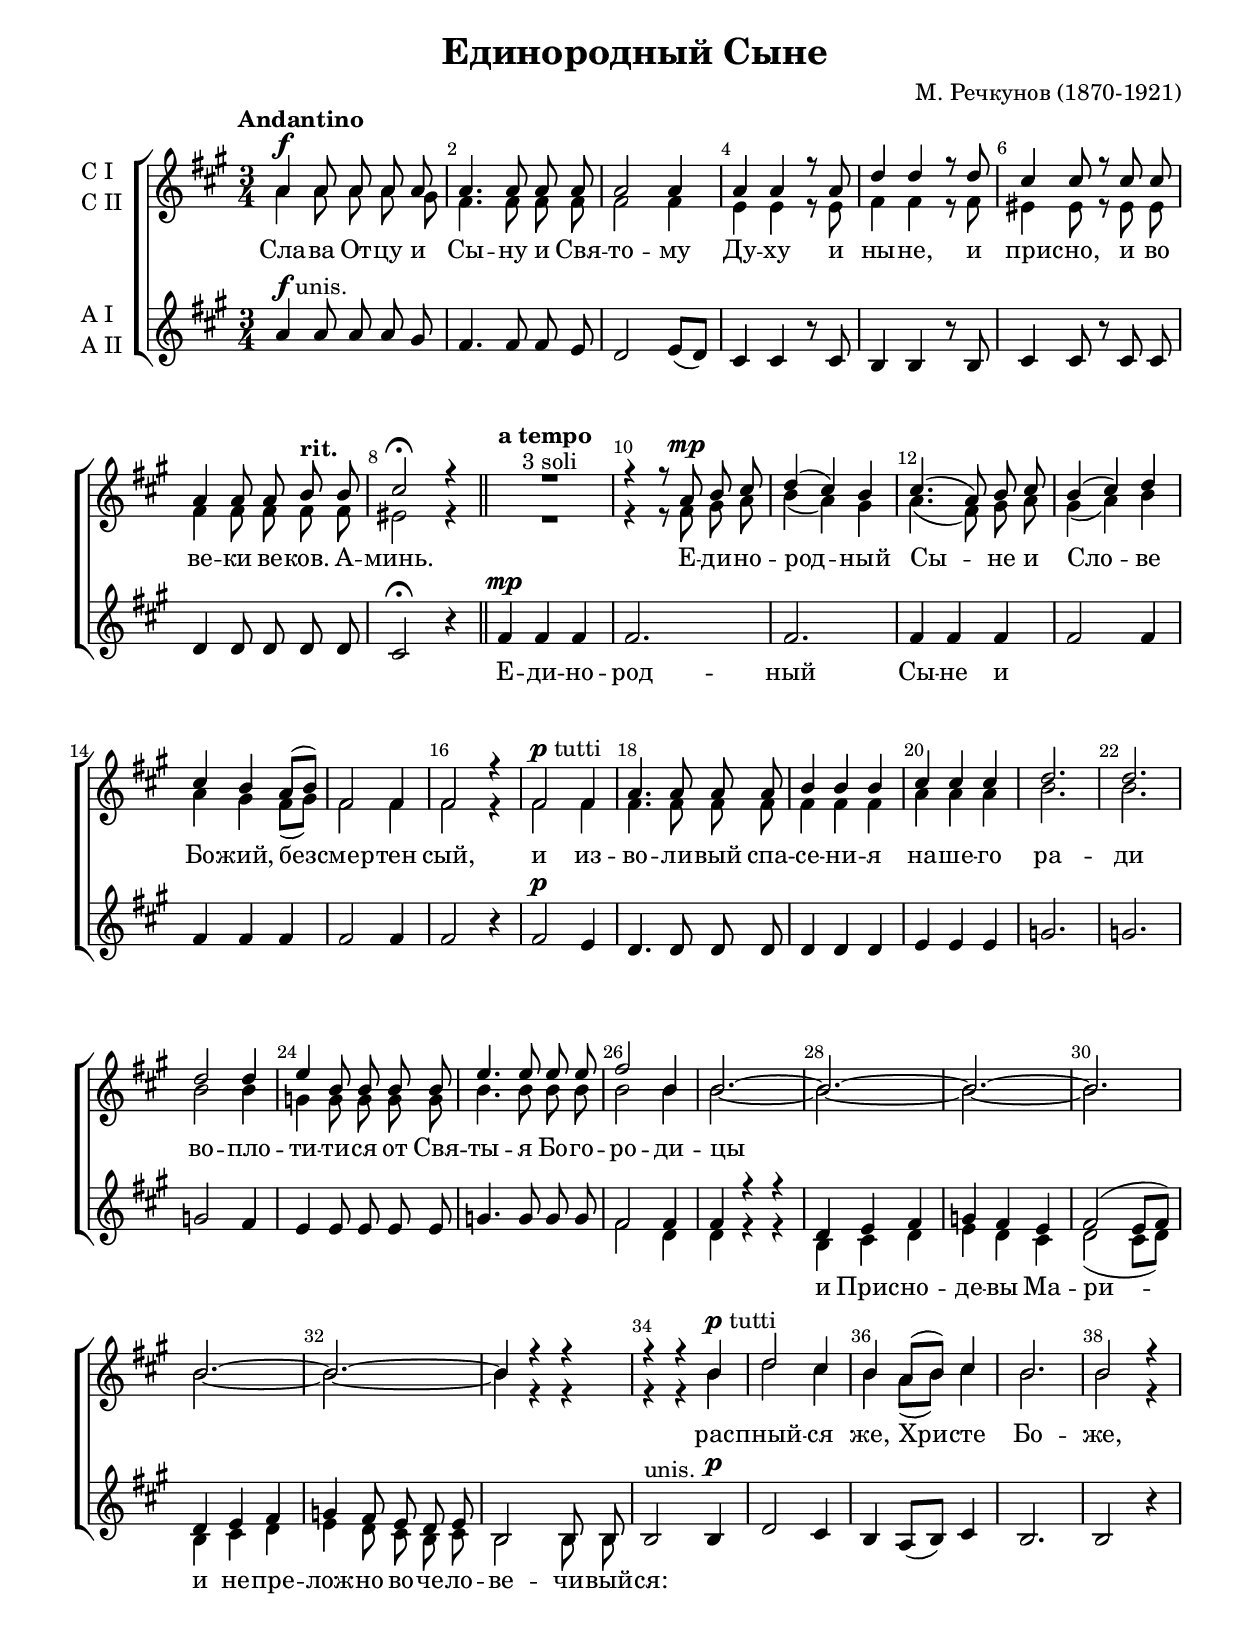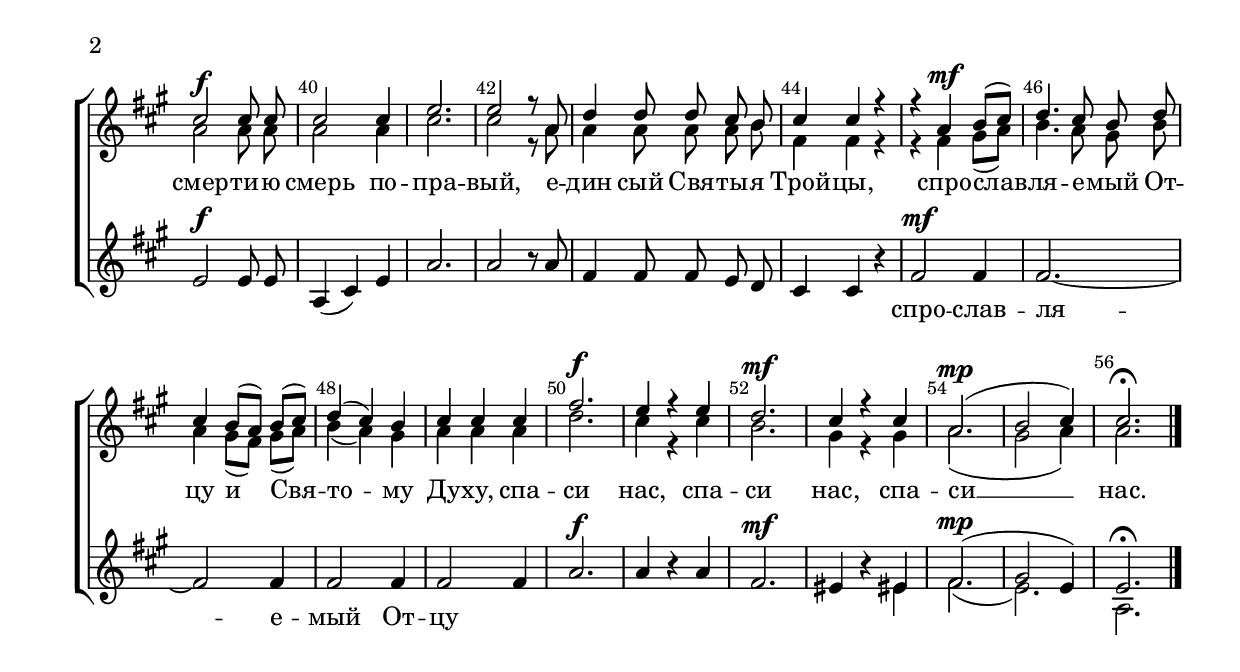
\version "2.18.2"

% закомментируйте строку ниже, чтобы получался pdf с навигацией
#(ly:set-option 'point-and-click #f)
#(ly:set-option 'midi-extension "mid")
#(set-default-paper-size "a4")
#(set-global-staff-size 20)

\header {
  title = "Единородный Сыне"
  composer = "М. Речкунов (1870-1921)"
  % Удалить строку версии LilyPond 
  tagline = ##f
}

global = {
  \key bes \major
  \time 3/4
  \numericTimeSignature
  \autoBeamOff
}

%make visible number of every 2-nd bar
secondbar = {
  \override Score.BarNumber.break-visibility = #end-of-line-invisible
  \set Score.barNumberVisibility = #(every-nth-bar-number-visible 2)
}

%use this as temporary line break
abr = { \break }

% uncommend next line when finished
abr = {}

%once hide accidental (runaround for cadenza
nat = { \once \hide Accidental }

sopvoice = \relative c'' {
  \global
  \dynamicUp
  \tempo Andantino
  \secondbar  
  bes4\f bes8 bes bes bes |
  bes4. bes8 bes bes |
  bes2 bes4 |
  bes bes r8 bes | \abr
  es4 es r8 es |
  d4 d8 r d d |
  bes4 bes8 bes c^\markup\bold"rit." c |
  d2\fermata r4 \bar "||" \abr
  \tempo "a tempo"
  R2.^"3 soli"
  
  r4 r8 bes\mp c d |
  es4( d) c |
  d4.( bes8) c d |
  c4( d) es | \abr
  d c bes8[( c]) |
  g2 g4 |
  g2 r4 |
  g2^\markup{\dynamic p "tutti"} g4 |
  bes4. bes8 bes bes |
  c4 c c | \abr
  d d d |
  es2. |
  es |
  es2 es4 |
  f4 c8 c c c |
  f4. f8 f f | \abr
  g2 c,4 |
  c2.~ |
  c~ |
  c~ |
  c |
  c~ |
  c~ | \abr
  c4 r r
  r r c^\markup{\dynamic p "tutti"} |
  es2 d4 |
  c bes8[( c]) d4 |
  c2. |
  c2 r4 |
  d2\f d8 d | \abr
  d2 d4 |
  f2. |
  f2 r8 bes, |
  es4 es8 es d c |
  d4 d r | \abr
  r bes\mf c8[( d]) |
  es4. d8 c es |
  d4 c8[( bes]) c[( d]) |
  es4( d) c | \abr
  d d d |
  g2.\f |
  f4 r f |
  es2.\mf |
  d4 r d |
  bes2.(\mp |
  c2 d4) |
  d2.\fermata \bar "|."
}


altvoice = \relative c'' {
  \global
  \dynamicUp  
  bes4 bes8 bes bes a |
  g4. g8 g g |
  g2 g4 |
  f f r8 f |
  g4 g r8 g |
  fis4 fis8 r fis fis |
  g4 g8 g g g |
  fis2 r4
  
  R2. |
  r4 r8 g a bes |
  c4( bes) a |
  bes4.( g8) a bes |
  a4( bes) c |
  
  bes4 a g8[( a]) |
  g2 g4 |
  g2 r4 |
  g2 g4 |
  g4. g8 g g |
  g4 g g |
  
  bes bes bes |
  c2. |
  c |
  c2 c4 |
  as as8 as as as |
  c4. c8 c c |
  
  c2 c4 |
  c2.~ |
  c~ |
  c~ |
  c |
  c~ |
  c~ |
  
  c4 r r |
  r r c |
  es2 d4 |
  c bes8[( c]) d4 |
  c2. |
  c2 r4 |
  bes2 bes8 bes |
  
  bes2 bes4 |
  d2. |
  d2 r8 bes |
  bes4 bes8 bes bes c |
  g4 g r |
  
  r g a8[( bes]) |
  c4. bes8 a c |
  bes4 a8[( g]) a[( bes]) |
  c4( bes) a |
  
  bes bes bes |
  es2. |
  d4 r d |
  c2. |
  a4 r a |
  bes2.( |
  a2 bes4) |
  bes2.
}


tenorvoice = \relative c'' {
  \global
  \dynamicUp 
  \oneVoice bes4^\markup{\dynamic f "unis."} bes8 bes bes a |
  g4. g8 g f |
  es2 f8[( es]) |
  d4 d r8 d |
  c4 c r8 c |
  d4 d8 r d d |
  es4 es8 es es es |
  d2\fermata r4
  
  g\mp g g |
  g2. |
  g |
  g4 g g |
  g2 g4 |
  
  g g g |
  g2 g4 |
  g2 r4 |
  g2\p f4 |
  es4. es8 es es |
  es4 es es |
  
  f f f |
  as2. |
  as |
  as2 g4 |
  f f8 f f f |
  as4. as8 as as |
  
  \voiceOne g2 g4 |
  g r r |
  es f g |
  as g f |
  g2( f8[ g]) |
  es4 f g |
  as g8 f es f |
  
  c2 c8 c |
  \oneVoice
  c2^"unis." c4\p |
  es2 d4 |
  c bes8[( c]) d4 |
  c2. |
  c2 r4 |
  f2\f f8 f |
  
  bes,4( d) f |
  bes2. |
  bes2 r8 bes |
  g4 g8 g f es |
  d4 d r |
  
  g2\mf g4 |
  g2.~ |
  g2 g4 |
  g2 g4 |
  
  g2 g4 |
  bes2.\f |
  bes4 r bes |
  g2.\mf |
  fis4 r \voiceOne fis |
  g2.\mp( |
  a2 f4) |
  f2.\fermata
  
  
  
}


bassvoice = \relative c'' {
  \global
  \dynamicUp
  s2.*25
  g2 es4 |
  es4 r r |
  c d es |
  f es d |
  es2( d8[ es]) |
  c4 d es |
  f es8 d c d |
  c2 c8 c |
  s2.*19
  s2 fis4 |
  g2.( |
  f) |
  bes,
}

lyricscore = \lyricmode {
  Сла -- ва От -- цу и Сы -- ну и Свя -- то -- му Ду -- ху и
  ны -- не, и при -- сно, и во ве -- ки ве -- ков. А -- минь.
  Е -- ди -- но -- род -- ный Сы -- не и Сло -- ве
  Бо -- жий, без -- смер -- тен сый, и из -- во -- ли -- вый спа -- се -- ни -- я
  на -- ше -- го ра -- ди во -- пло -- ти -- ти -- ся от Свя -- ты -- я Бо -- го --
  ро -- ди -- цы 
  \skip 1
  рас -- пный -- ся же, Хри -- сте Бо -- же, смер -- ти -- ю
  смерь по -- пра -- вый, е -- дин сый Свя -- ты -- я Трой -- цы,
  спро -- слав -- ля -- е -- мый От -- цу и Свя -- то -- му
  Ду -- ху, спа -- си нас, спа -- си нас, спа -- си __ нас.
  
}

lyricscorealto = \lyricmode {
  \repeat unfold 27 \skip 1
  Е -- ди -- но -- род -- ный Сы -- не и
  \repeat unfold 36 \skip 1
  и Прис -- но -- де -- вы Ма -- ри -- и не -- пре -- лож -- но во -- че -- ло --
  ве -- чи -- вый -- ся:
  \repeat unfold 23 \skip 1
  спро -- слав -- ля -- е -- мый От -- цу
}


\bookpart {
  \paper {
    top-margin = 15
    left-margin = 15
    right-margin = 10
    bottom-margin = 15
    indent = 10
    ragged-bottom = ##f
  }
  \score {
      \transpose bes a {
    \new ChoirStaff <<
      \new Staff = "upstaff" \with {
        instrumentName = \markup { \left-column { "C I" "C II"  } }
        midiInstrument = "voice oohs"
      } <<
        \new Voice = "soprano" { \voiceOne \sopvoice }
        \new Voice  = "alto" { \voiceTwo \altvoice }
      >> 
      
      \new Lyrics = "sopranos"
      % or: \new Lyrics \lyricsto "soprano" { \lyricscore }
      % alternative lyrics above up staff
      %\new Lyrics \with {alignAboveContext = "upstaff"} \lyricsto "soprano" \lyricst
      
      \new Staff = "downstaff" \with {
        instrumentName = \markup { \left-column { "А I" "А II"  } }
        midiInstrument = "voice oohs"
      } <<
        \new Voice = "tenor" { \voiceOne \tenorvoice }
        \new Voice = "bass" { \voiceTwo \bassvoice }
      >>
      \new Lyrics \lyricsto "tenor" { \lyricscorealto }
      \context Lyrics = "sopranos" {
        \lyricsto "soprano" {
          \lyricscore
        }
      }
    >>
      }  % transposeµ
    \layout { 
      \context {
        \Score
      }
      \context {
        \Staff
        \accidentalStyle modern-voice-cautionary
        % удаляем обозначение темпа из общего плана
        %  \remove "Time_signature_engraver"
        %  \remove "Bar_number_engraver"
        %\RemoveEmptyStaves
        %\override VerticalAxisGroup.remove-first = ##t
      }
      %Metronome_mark_engraver
    }
  }
}

\bookpart {
  \score {
    \unfoldRepeats
    %  \transpose c bes {
    \new ChoirStaff <<
      \new Staff = "upstaff" \with {
        instrumentName = \markup { \right-column { "Сопрано" "Альт"  } }
        shortInstrumentName = \markup { \right-column { "С" "А"  } }
        midiInstrument = "voice oohs"
      } <<
        \new Voice = "soprano" { \voiceOne \sopvoice }
        \new Voice  = "alto" { \voiceTwo \altvoice }
      >> 
      
      \new Lyrics = "sopranos"
      
      \new Staff = "downstaff" \with {
        instrumentName = \markup { \right-column { "Тенор" "Бас" } }
        shortInstrumentName = \markup { \right-column { "Т" "Б" } }
        midiInstrument = "voice oohs"
      } <<
        \new Voice = "tenor" { \voiceOne \clef bass \tenorvoice }
        \new Voice = "bass" { \voiceTwo \bassvoice }
      >>
      \context Lyrics = "sopranos" {
        \lyricsto "soprano" {
          \lyricscore
        }
      }
    >>
    %  }  % transposeµ
    \midi {
      \tempo 4=90
    }
  }
}
